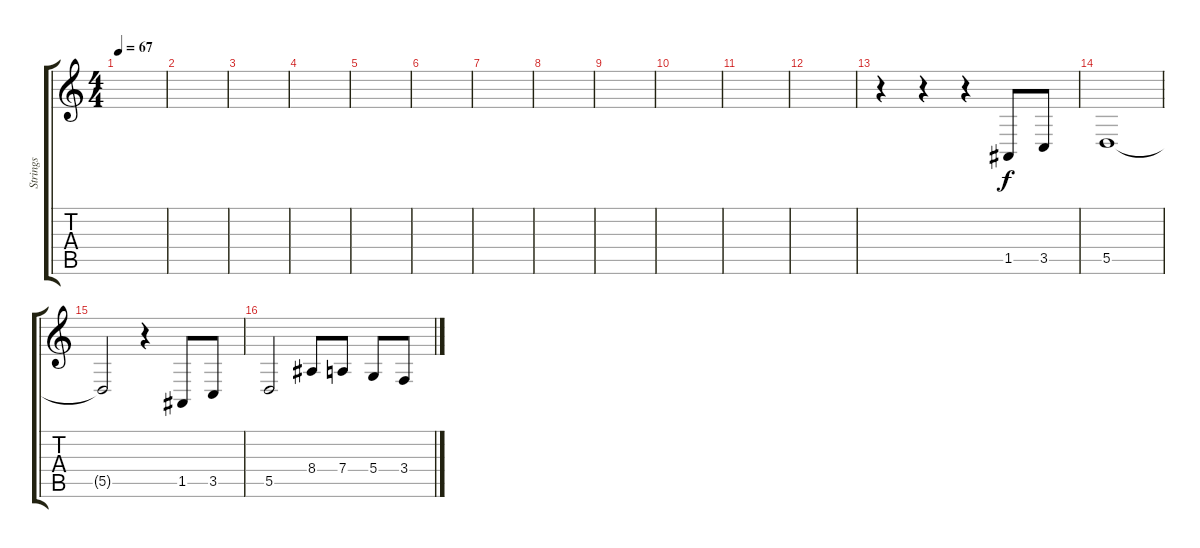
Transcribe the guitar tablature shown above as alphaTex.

\track ("Strings" "Strings") {instrument stringensemble1}
\staff {score tabs}
\tuning (E4 B3 G3 D3 A2 E2) {hide}
\ts (4 4)
\tempo 67
\clef g2
\ks c
|
|
|
|
|
|
|
|
|
|
|
|
r.4 r.4 r.4 1.5.8 3.5.8 |
5.5.1{volume 3} |
5.5{t}.2 r.4 1.5.8{volume 13} 3.5.8 |
5.5.2 8.4.8 7.4.8 5.4.8 3.4.8
